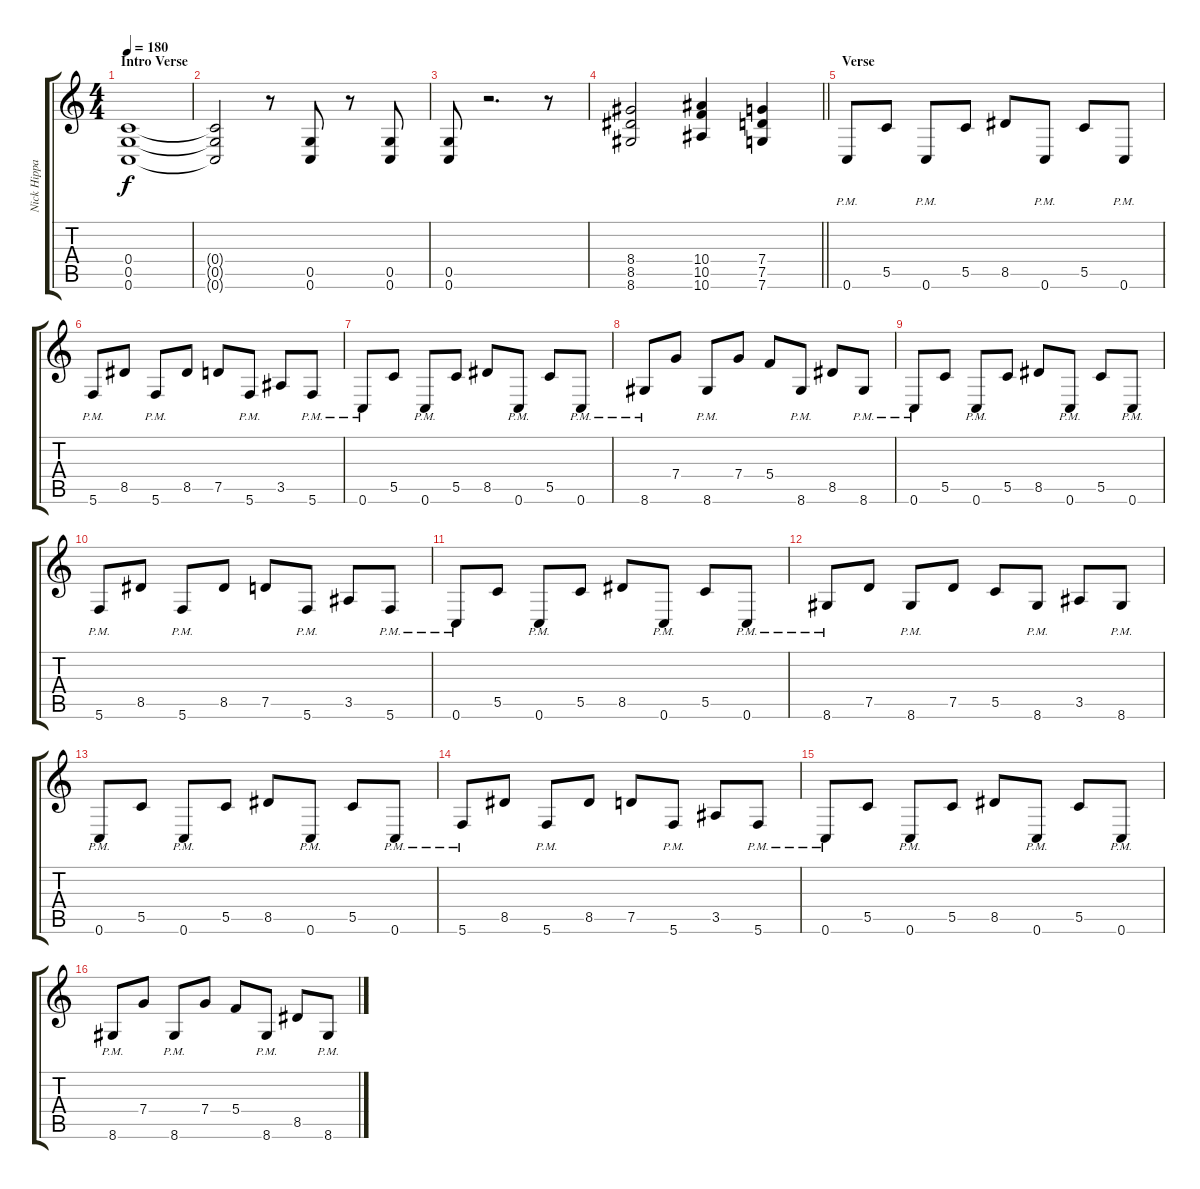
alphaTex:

\track ("Nick Hippa" "Nick Hippa") {instrument distortionguitar}
\staff {score tabs}
\tuning (D4 A3 F3 C3 G2 C2) {hide}
\ts (4 4)
\section ("" "Intro Verse")
\tempo 180
\clef g2
\ks c
(0.4 0.5 0.6).1{dy f} |
(0.4{t} 0.5{t} 0.6{t}).2 r.8 (0.5 0.6).8 r.8 (0.5 0.6).8 |
(0.5 0.6).8 r.2{d} r.8 |
\barLineRight lightlight
(8.4 8.5 8.6).2 (10.4 10.5 10.6).4 (7.4 7.5 7.6).4 |
\section ("" "Verse")
0.6{pm}.8 5.5.8 0.6{pm}.8 5.5.8 8.5.8 0.6{pm}.8 5.5.8 0.6{pm}.8 |
5.6{pm}.8 8.5.8 5.6{pm}.8 8.5.8 7.5.8 5.6{pm}.8 3.5.8 5.6{pm}.8 |
0.6{pm}.8 5.5.8 0.6{pm}.8 5.5.8 8.5.8 0.6{pm}.8 5.5.8 0.6{pm}.8 |
8.6{pm}.8 7.4.8 8.6{pm}.8 7.4.8 5.4.8 8.6{pm}.8 8.5.8 8.6{pm}.8 |
0.6{pm}.8 5.5.8 0.6{pm}.8 5.5.8 8.5.8 0.6{pm}.8 5.5.8 0.6{pm}.8 |
5.6{pm}.8 8.5.8 5.6{pm}.8 8.5.8 7.5.8 5.6{pm}.8 3.5.8 5.6{pm}.8 |
0.6{pm}.8 5.5.8 0.6{pm}.8 5.5.8 8.5.8 0.6{pm}.8 5.5.8 0.6{pm}.8 |
8.6{pm}.8 7.5.8 8.6{pm}.8 7.5.8 5.5.8 8.6{pm}.8 3.5.8 8.6{pm}.8 |
0.6{pm}.8 5.5.8 0.6{pm}.8 5.5.8 8.5.8 0.6{pm}.8 5.5.8 0.6{pm}.8 |
5.6{pm}.8 8.5.8 5.6{pm}.8 8.5.8 7.5.8 5.6{pm}.8 3.5.8 5.6{pm}.8 |
0.6{pm}.8 5.5.8 0.6{pm}.8 5.5.8 8.5.8 0.6{pm}.8 5.5.8 0.6{pm}.8 |
8.6{pm}.8 7.4.8 8.6{pm}.8 7.4.8 5.4.8 8.6{pm}.8 8.5.8 8.6{pm}.8
